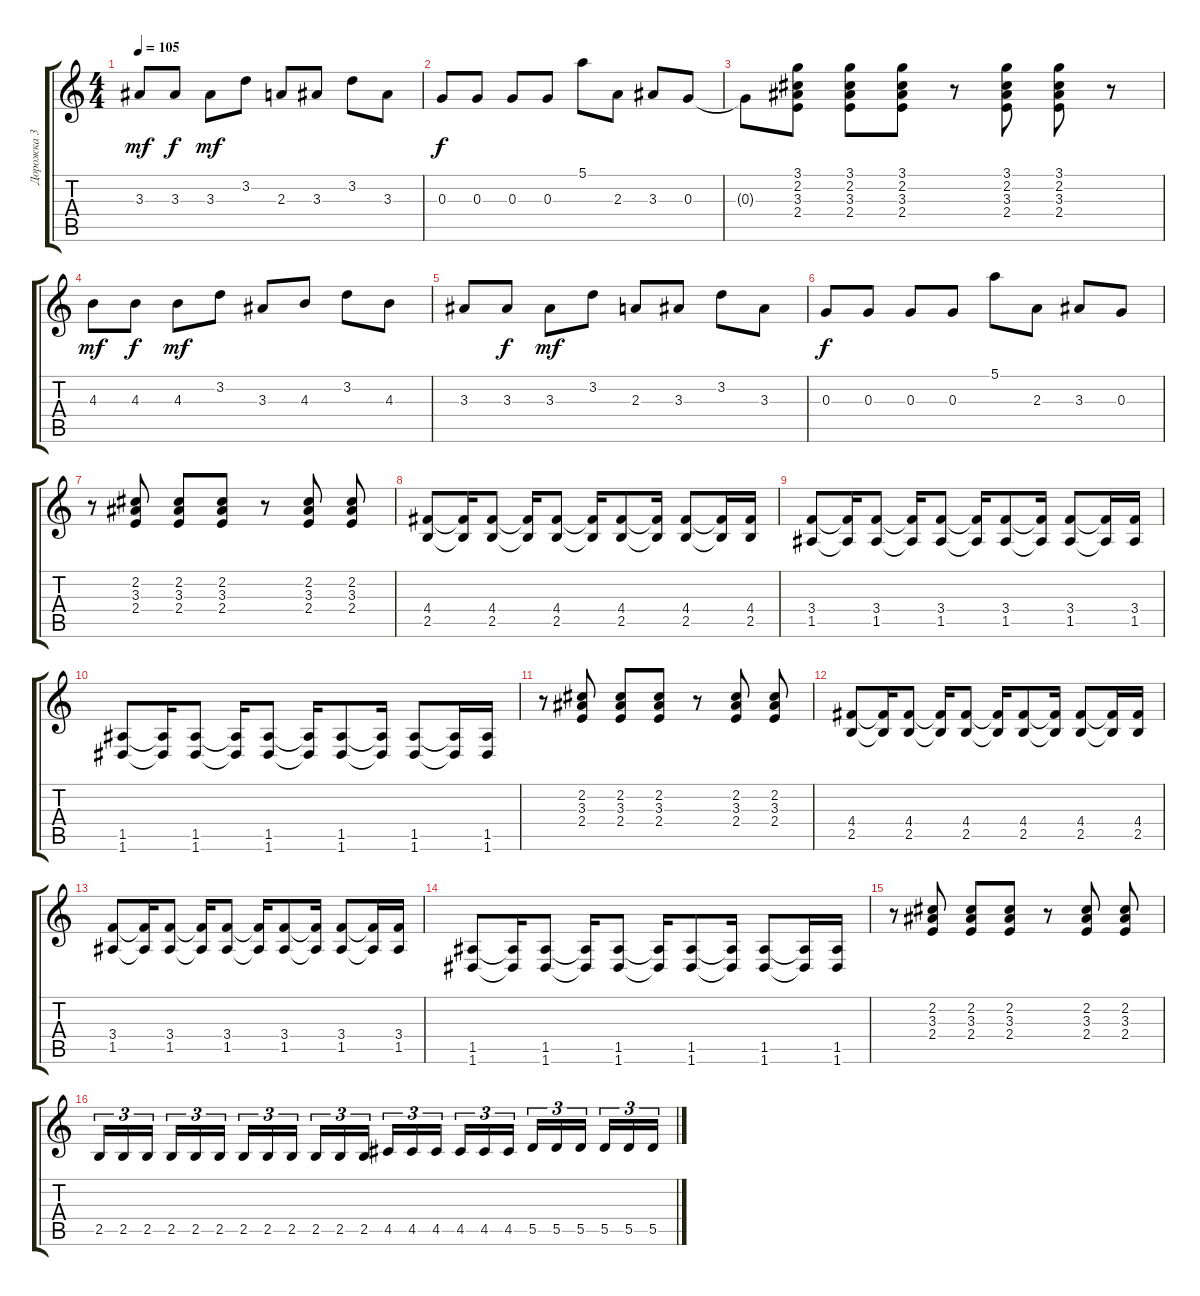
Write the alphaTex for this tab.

\track ("Дорожка 3" "Дорожка 3") {instrument overdrivenguitar}
\staff {score tabs}
\tuning (E4 B3 G3 D3 A2 D2) {hide}
\ts (4 4)
\tempo 105
\clef g2
\ks c
3.3.8{dy mf} 3.3.8{dy f} 3.3.8{dy mf} 3.2.8 2.3.8 3.3.8 3.2.8 3.3.8 |
0.3.8{dy f} 0.3.8 0.3.8 0.3.8 5.1.8 2.3.8 3.3.8 0.3.8 |
0.3{t}.8 (3.1 2.2 3.3 2.4).8 (3.1 2.2 3.3 2.4).8 (3.1 2.2 3.3 2.4).8 r.8 (3.1 2.2 3.3 2.4).8 (3.1 2.2 3.3 2.4).8 r.8 |
4.3.8{dy mf} 4.3.8{dy f} 4.3.8{dy mf} 3.2.8 3.3.8 4.3.8 3.2.8 4.3.8 |
3.3.8 3.3.8{dy f} 3.3.8{dy mf} 3.2.8 2.3.8 3.3.8 3.2.8 3.3.8 |
0.3.8{dy f} 0.3.8 0.3.8 0.3.8 5.1.8 2.3.8 3.3.8 0.3.8 |
r.8{volume 11 instrument overdrivenguitar} (2.2 3.3 2.4).8 (2.2 3.3 2.4).8 (2.2 3.3 2.4).8 r.8 (2.2 3.3 2.4).8 (2.2 3.3 2.4).8 |
(4.4 2.5).8 (4.4{t} 2.5{t}).16 (4.4 2.5).8 (4.4{t} 2.5{t}).16 (4.4 2.5).8 (4.4{t} 2.5{t}).16 (4.4 2.5).8 (4.4{t} 2.5{t}).16 (4.4 2.5).8 (4.4{t} 2.5{t}).16 (4.4 2.5).16 |
(3.4 1.5).8 (3.4{t} 1.5{t}).16 (3.4 1.5).8 (3.4{t} 1.5{t}).16 (3.4 1.5).8 (3.4{t} 1.5{t}).16 (3.4 1.5).8 (3.4{t} 1.5{t}).16 (3.4 1.5).8 (3.4{t} 1.5{t}).16 (3.4 1.5).16 |
(1.5 1.6).8 (1.5{t} 1.6{t}).16 (1.5 1.6).8 (1.5{t} 1.6{t}).16 (1.5 1.6).8 (1.5{t} 1.6{t}).16 (1.5 1.6).8 (1.5{t} 1.6{t}).16 (1.5 1.6).8 (1.5{t} 1.6{t}).16 (1.5 1.6).16 |
r.8 (2.2 3.3 2.4).8 (2.2 3.3 2.4).8 (2.2 3.3 2.4).8 r.8 (2.2 3.3 2.4).8 (2.2 3.3 2.4).8 |
(4.4 2.5).8 (4.4{t} 2.5{t}).16 (4.4 2.5).8 (4.4{t} 2.5{t}).16 (4.4 2.5).8 (4.4{t} 2.5{t}).16 (4.4 2.5).8 (4.4{t} 2.5{t}).16 (4.4 2.5).8 (4.4{t} 2.5{t}).16 (4.4 2.5).16 |
(3.4 1.5).8 (3.4{t} 1.5{t}).16 (3.4 1.5).8 (3.4{t} 1.5{t}).16 (3.4 1.5).8 (3.4{t} 1.5{t}).16 (3.4 1.5).8 (3.4{t} 1.5{t}).16 (3.4 1.5).8 (3.4{t} 1.5{t}).16 (3.4 1.5).16 |
(1.5 1.6).8 (1.5{t} 1.6{t}).16 (1.5 1.6).8 (1.5{t} 1.6{t}).16 (1.5 1.6).8 (1.5{t} 1.6{t}).16 (1.5 1.6).8 (1.5{t} 1.6{t}).16 (1.5 1.6).8 (1.5{t} 1.6{t}).16 (1.5 1.6).16 |
r.8 (2.2 3.3 2.4).8 (2.2 3.3 2.4).8 (2.2 3.3 2.4).8 r.8 (2.2 3.3 2.4).8 (2.2 3.3 2.4).8 |
2.5.16{tu (3 2)} 2.5.16{tu (3 2)} 2.5.16{tu (3 2) beam splitsecondary} 2.5.16{tu (3 2)} 2.5.16{tu (3 2)} 2.5.16{tu (3 2)} 2.5.16{tu (3 2)} 2.5.16{tu (3 2)} 2.5.16{tu (3 2) beam splitsecondary} 2.5.16{tu (3 2)} 2.5.16{tu (3 2)} 2.5.16{tu (3 2)} 4.5.16{tu (3 2)} 4.5.16{tu (3 2)} 4.5.16{tu (3 2) beam splitsecondary} 4.5.16{tu (3 2)} 4.5.16{tu (3 2)} 4.5.16{tu (3 2)} 5.5.16{tu (3 2)} 5.5.16{tu (3 2)} 5.5.16{tu (3 2) beam splitsecondary} 5.5.16{tu (3 2)} 5.5.16{tu (3 2)} 5.5.16{tu (3 2)}
